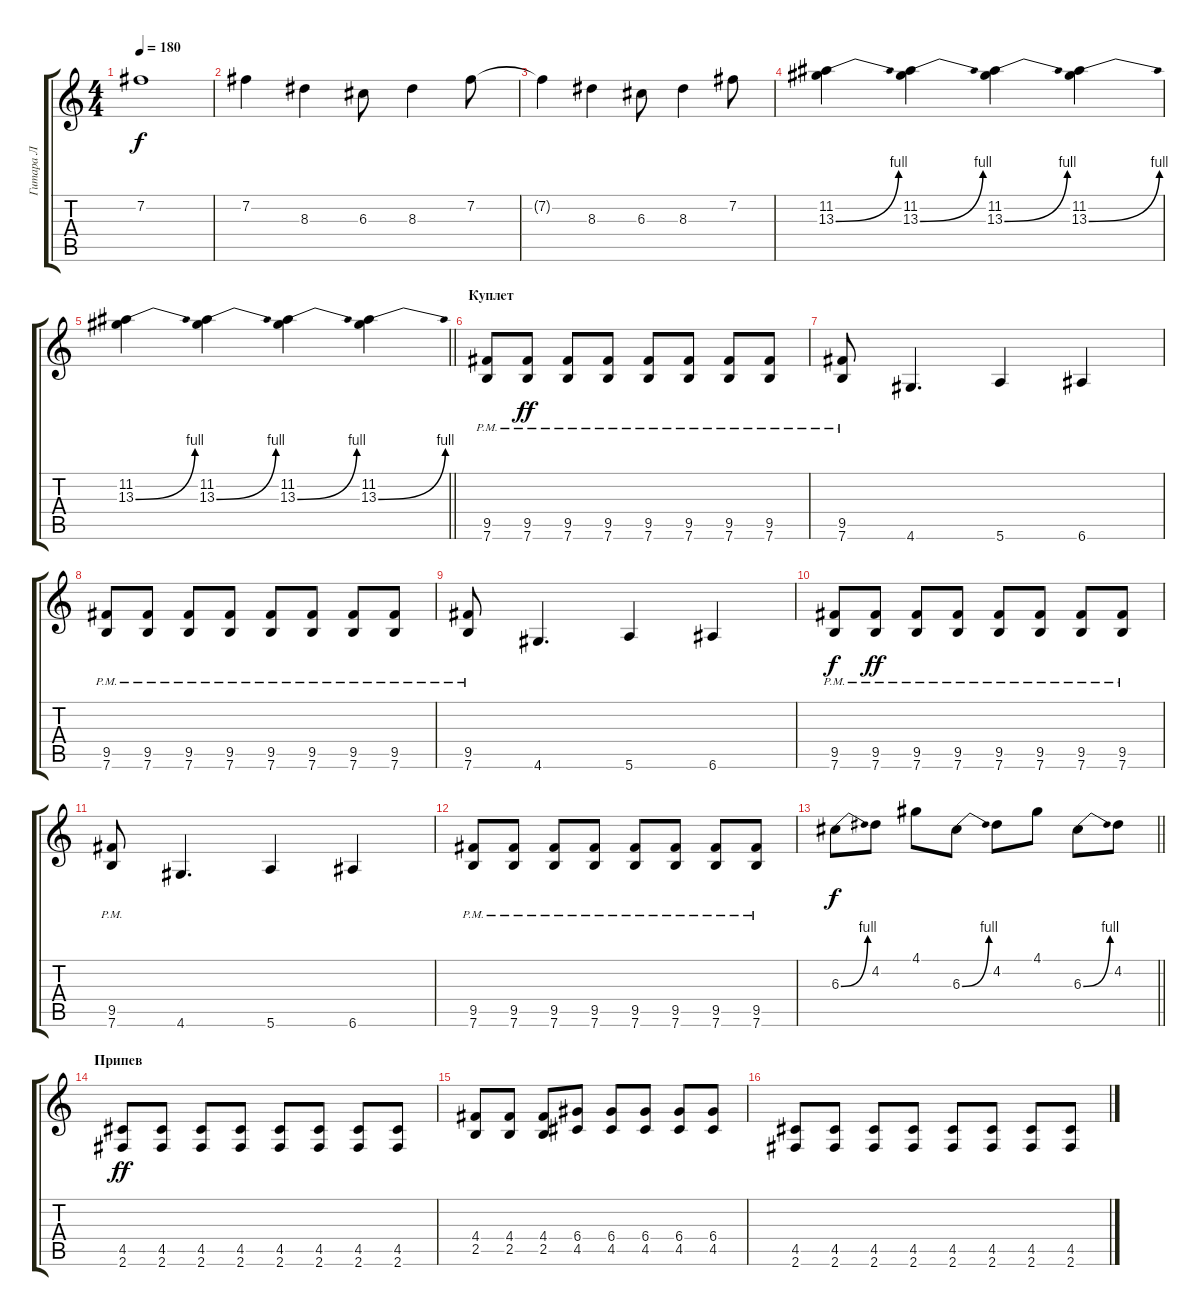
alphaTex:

\track ("Гитара Л" "Гитара Л") {instrument distortionguitar}
\staff {score tabs}
\tuning (E4 B3 G3 D3 A2 E2) {hide}
\ts (4 4)
\tempo 180
\clef g2
\ks c
7.2{t}.1{dy f} |
7.2.4 8.3.4 6.3.8 8.3.4 7.2.8 |
7.2{t}.4 8.3.4 6.3.8 8.3.4 7.2.8 |
(11.2 13.3{be (bend 0 0 60 4)}).4 (11.2 13.3{be (bend 0 0 60 4)}).4 (11.2 13.3{be (bend 0 0 60 4)}).4 (11.2 13.3{be (bend 0 0 60 4)}).4 |
\barLineRight lightlight
(11.2 13.3{be (bend 0 0 60 4)}).4 (11.2 13.3{be (bend 0 0 60 4)}).4 (11.2 13.3{be (bend 0 0 60 4)}).4 (11.2 13.3{be (bend 0 0 60 4)}).4 |
\section ("" "Куплет")
(9.5{pm} 7.6{pm}).8 (9.5{pm} 7.6{pm}).8{dy ff} (9.5{pm} 7.6{pm}).8 (9.5{pm} 7.6{pm}).8 (9.5{pm} 7.6{pm}).8 (9.5{pm} 7.6{pm}).8 (9.5{pm} 7.6{pm}).8 (9.5{pm} 7.6{pm}).8 |
(9.5{pm} 7.6{pm}).8 4.6.4{d} 5.6.4 6.6.4 |
(9.5{pm} 7.6{pm}).8 (9.5{pm} 7.6{pm}).8 (9.5{pm} 7.6{pm}).8 (9.5{pm} 7.6{pm}).8 (9.5{pm} 7.6{pm}).8 (9.5{pm} 7.6{pm}).8 (9.5{pm} 7.6{pm}).8 (9.5{pm} 7.6{pm}).8 |
(9.5{pm} 7.6{pm}).8 4.6.4{d} 5.6.4 6.6.4 |
(9.5{pm} 7.6{pm}).8{dy f} (9.5{pm} 7.6{pm}).8{dy ff} (9.5{pm} 7.6{pm}).8 (9.5{pm} 7.6{pm}).8 (9.5{pm} 7.6{pm}).8 (9.5{pm} 7.6{pm}).8 (9.5{pm} 7.6{pm}).8 (9.5{pm} 7.6{pm}).8 |
(9.5{pm} 7.6{pm}).8 4.6.4{d} 5.6.4 6.6.4 |
(9.5{pm} 7.6{pm}).8 (9.5{pm} 7.6{pm}).8 (9.5{pm} 7.6{pm}).8 (9.5{pm} 7.6{pm}).8 (9.5{pm} 7.6{pm}).8 (9.5{pm} 7.6{pm}).8 (9.5{pm} 7.6{pm}).8 (9.5{pm} 7.6{pm}).8 |
\barLineRight lightlight
6.3{be (bend 0 0 60 4)}.8{dy f} 4.2.8 4.1.8 6.3{be (bend 0 0 60 4)}.8 4.2.8 4.1.8 6.3{be (bend 0 0 60 4)}.8 4.2.8 |
\section ("" "Припев")
(4.5 2.6).8{dy ff} (4.5 2.6).8 (4.5 2.6).8 (4.5 2.6).8 (4.5 2.6).8 (4.5 2.6).8 (4.5 2.6).8 (4.5 2.6).8 |
(4.4 2.5).8 (4.4 2.5).8 (4.4 2.5).8 (6.4 4.5).8 (6.4 4.5).8 (6.4 4.5).8 (6.4 4.5).8 (6.4 4.5).8 |
(4.5 2.6).8 (4.5 2.6).8 (4.5 2.6).8 (4.5 2.6).8 (4.5 2.6).8 (4.5 2.6).8 (4.5 2.6).8 (4.5 2.6).8
